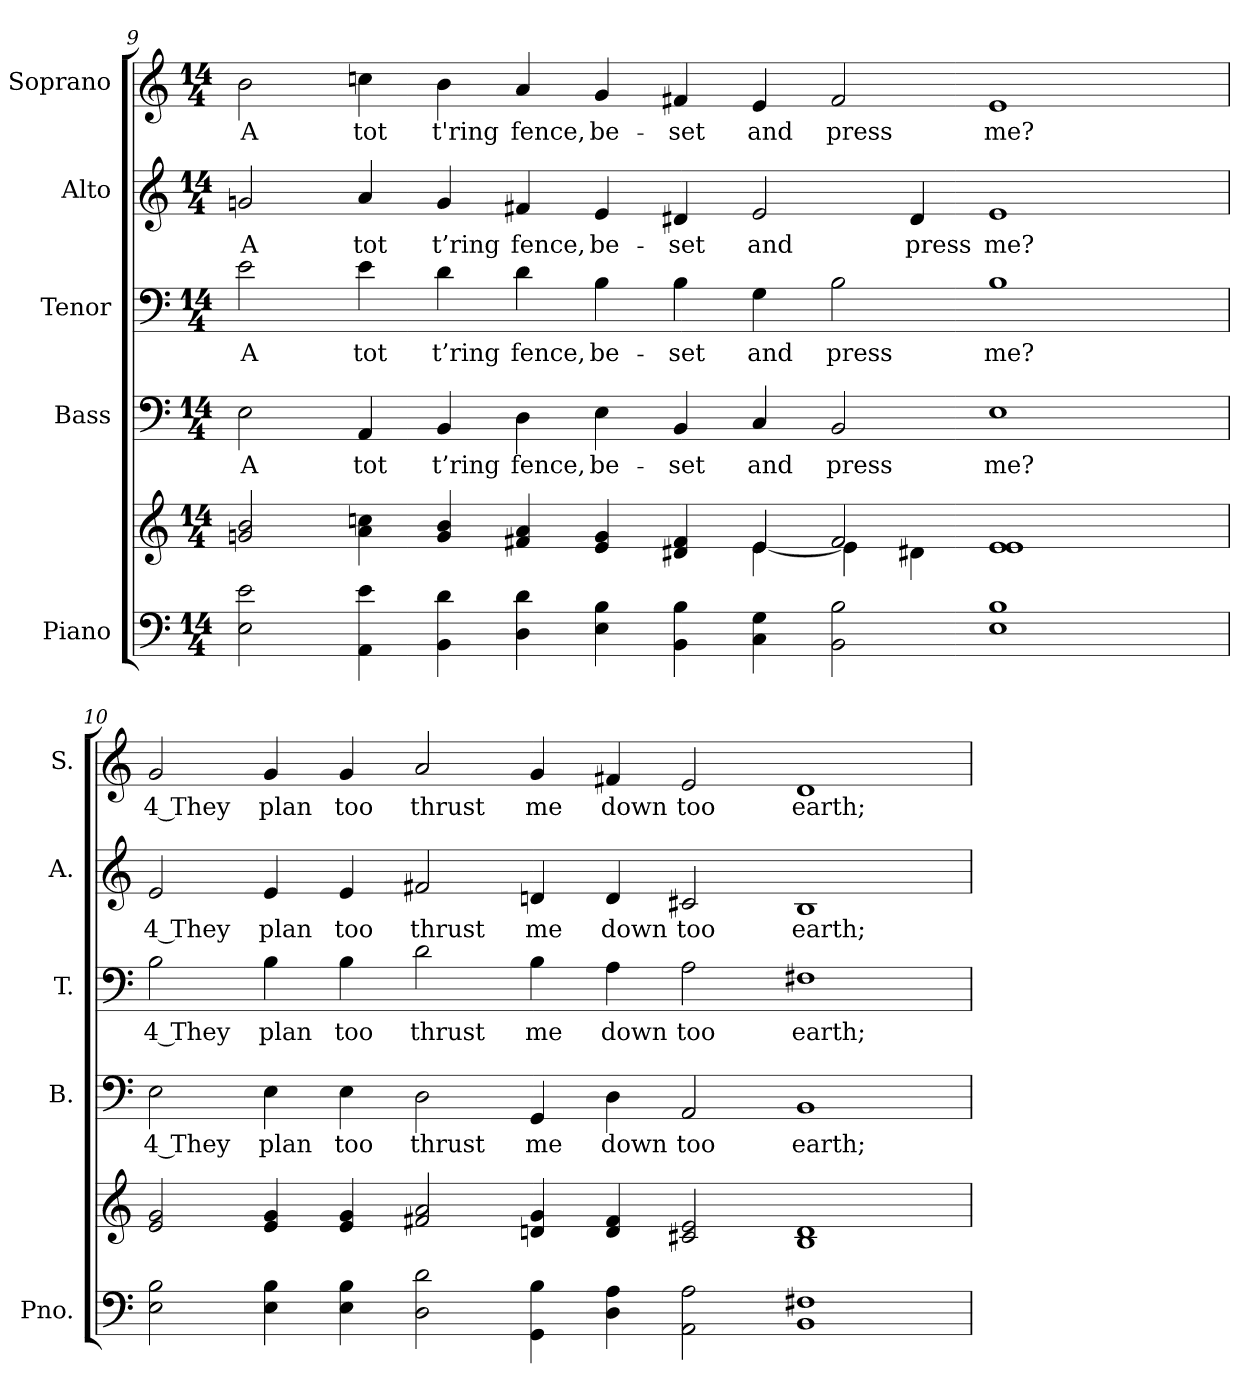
**kern	**kern	**kern	**text	**kern	**text	**kern	**text	**kern	**text
*part5	*part5	*part4	*part4	*part3	*part3	*part2	*part2	*part1	*part1
*staff6	*staff5	*staff4	*staff4	*staff3	*staff3	*staff2	*staff2	*staff1	*staff1
*I"Piano	*	*I"Bass	*	*I"Tenor	*	*I"Alto	*	*I"Soprano	*
*I'Pno.	*	*I'B.	*	*I'T.	*	*I'A.	*	*I'S.	*
!!LO:PB:g=z
*clefF4	*clefG2	*clefF4	*	*clefF4	*	*clefG2	*	*clefG2	*
*k[]	*k[]	*k[]	*	*k[]	*	*k[]	*	*k[]	*
*C:	*C:	*C:	*	*C:	*	*C:	*	*C:	*
*M14/4	*M14/4	*M14/4	*	*M14/4	*	*M14/4	*	*M14/4	*
=9	=9	=9	=9	=9	=9	=9	=9	=9	=9
*	*^	*	*	*	*	*	*	*	*
!	!	!	!	!LO:LY:b:color=#000000	!	!	!	!	!	!
!	!	!	!	!	!	!LO:LY:b:color=#000000	!	!	!	!
!	!	!	!	!	!	!	!	!LO:LY:b:color=#000000	!	!
!	!	!	!	!	!	!	!	!	!	!LO:LY:b:color=#000000
2Ei\ 2ei	2gni/ 2bi	1ryy	2Ei\	A	2ei\	A	2gni/	A	2bi\	A
!	!	!	!	!LO:LY:b:color=#000000	!	!	!	!	!	!
!	!	!	!	!	!	!LO:LY:b:color=#000000	!	!	!	!
!	!	!	!	!	!	!	!	!LO:LY:b:color=#000000	!	!
!	!	!	!	!	!	!	!	!	!	!LO:LY:b:color=#000000
4AAi\ 4ei	4ai\ 4ccni	.	4AAi/	tot	4ei\	tot	4ai/	tot	4ccni\	tot
!	!	!	!	!LO:LY:b:color=#000000	!	!	!	!	!	!
!	!	!	!	!	!	!LO:LY:b:color=#000000	!	!	!	!
!	!	!	!	!	!	!	!	!LO:LY:b:color=#000000	!	!
!	!	!	!	!	!	!	!	!	!	!LO:LY:b:color=#000000
4BBi\ 4di	4gi/ 4bi	.	4BBi/	t’ring	4di\	t’ring	4gi/	t’ring	4bi\	t'ring
!	!	!	!	!LO:LY:b:color=#000000	!	!	!	!	!	!
!	!	!	!	!	!	!LO:LY:b:color=#000000	!	!	!	!
!	!	!	!	!	!	!	!	!LO:LY:b:color=#000000	!	!
!	!	!	!	!	!	!	!	!	!	!LO:LY:b:color=#000000
4Di\ 4di	4f#Xi/ 4ai	2ryy	4Di\	fence,	4di\	fence,	4f#Xi/	fence,	4ai/	fence,
!	!	!	!	!LO:LY:b:color=#000000	!	!	!	!	!	!
!	!	!	!	!	!	!LO:LY:b:color=#000000	!	!	!	!
!	!	!	!	!	!	!	!	!LO:LY:b:color=#000000	!	!
!	!	!	!	!	!	!	!	!	!	!LO:LY:b:color=#000000
4Ei\ 4Bi	4ei/ 4gi	.	4Ei\	be-	4Bi\	be-	4ei/	be-	4gi/	be-
!	!	!	!	!LO:LY:b:color=#000000	!	!	!	!	!	!
!	!	!	!	!	!	!LO:LY:b:color=#000000	!	!	!	!
!	!	!	!	!	!	!	!	!LO:LY:b:color=#000000	!	!
!	!	!	!	!	!	!	!	!	!	!LO:LY:b:color=#000000
4BBi\ 4Bi	4d#Xi/ 4f#i	4ryy	4BBi/	-set	4Bi\	-set	4d#Xi/	-set	4f#Xi/	-set
!	!	!	!	!LO:LY:b:color=#000000	!	!	!	!	!	!
!	!	!	!	!	!	!LO:LY:b:color=#000000	!	!	!	!
!	!	!	!	!	!	!	!	!LO:LY:b:color=#000000	!	!
!	!	!	!	!	!	!	!	!	!	!LO:LY:b:color=#000000
4Ci\ 4Gi	4ei/	[<4ei\	4Ci/	and	4Gi\	and	2ei/	and	4ei/	and
!	!	!	!	!LO:LY:b:color=#000000	!	!	!	!	!	!
!	!	!	!	!	!	!LO:LY:b:color=#000000	!	!	!	!
!	!	!	!	!	!	!	!	!	!	!LO:LY:b:color=#000000
2BBi\ 2Bi	2f#i/	4ei\]	2BBi/	press	2Bi\	press	.	.	2f#i/	press
!	!	!	!	!	!	!	!	!LO:LY:b:color=#000000	!	!
.	.	4d#Xi\	.	.	.	.	4d#i/	press	.	.
!	!	!	!	!LO:LY:b:color=#000000	!	!	!	!	!	!
!	!	!	!	!	!	!LO:LY:b:color=#000000	!	!	!	!
!	!	!	!	!	!	!	!	!LO:LY:b:color=#000000	!	!
!	!	!	!	!	!	!	!	!	!	!LO:LY:b:color=#000000
1Ei 1Bi	1ei 1ei	2ryy	1Ei	me?	1Bi	me?	1ei	me?	1ei	me?
.	.	2ryy	.	.	.	.	.	.	.	.
*	*v	*v	*	*	*	*	*	*	*	*
=10	=10	=10	=10	=10	=10	=10	=10	=10	=10
*	*^	*	*	*	*	*	*	*	*
!	!	!	!	!LO:LY:b:color=#000000	!	!	!	!	!	!
*	*v	*v	*	*	*	*	*	*	*	*
*	*^	*	*	*	*	*	*	*	*
!	!	!	!	!	!	!LO:LY:b:color=#000000	!	!	!	!
*	*v	*v	*	*	*	*	*	*	*	*
*	*^	*	*	*	*	*	*	*	*
!	!	!	!	!	!	!	!	!LO:LY:b:color=#000000	!	!
*	*v	*v	*	*	*	*	*	*	*	*
*	*^	*	*	*	*	*	*	*	*
!	!	!	!	!	!	!	!	!	!	!LO:LY:b:color=#000000
*	*v	*v	*	*	*	*	*	*	*	*
2Ei\ 2Bi	2ei/ 2gi	2Ei\	4 They	2Bi\	4 They	2ei/	4 They	2gi/	4 They
!	!	!	!LO:LY:b:color=#000000	!	!	!	!	!	!
!	!	!	!	!	!LO:LY:b:color=#000000	!	!	!	!
!	!	!	!	!	!	!	!LO:LY:b:color=#000000	!	!
!	!	!	!	!	!	!	!	!	!LO:LY:b:color=#000000
4Ei\ 4Bi	4ei/ 4gi	4Ei\	plan	4Bi\	plan	4ei/	plan	4gi/	plan
!	!	!	!LO:LY:b:color=#000000	!	!	!	!	!	!
!	!	!	!	!	!LO:LY:b:color=#000000	!	!	!	!
!	!	!	!	!	!	!	!LO:LY:b:color=#000000	!	!
!	!	!	!	!	!	!	!	!	!LO:LY:b:color=#000000
4Ei\ 4Bi	4ei/ 4gi	4Ei\	too	4Bi\	too	4ei/	too	4gi/	too
!	!	!	!LO:LY:b:color=#000000	!	!	!	!	!	!
!	!	!	!	!	!LO:LY:b:color=#000000	!	!	!	!
!	!	!	!	!	!	!	!LO:LY:b:color=#000000	!	!
!	!	!	!	!	!	!	!	!	!LO:LY:b:color=#000000
2Di\ 2di	2f#Xi/ 2ai	2Di\	thrust	2di\	thrust	2f#Xi/	thrust	2ai/	thrust
!	!	!	!LO:LY:b:color=#000000	!	!	!	!	!	!
!	!	!	!	!	!LO:LY:b:color=#000000	!	!	!	!
!	!	!	!	!	!	!	!LO:LY:b:color=#000000	!	!
!	!	!	!	!	!	!	!	!	!LO:LY:b:color=#000000
4GGi\ 4Bi	4dni/ 4gi	4GGi/	me	4Bi\	me	4dni/	me	4gi/	me
!	!	!	!LO:LY:b:color=#000000	!	!	!	!	!	!
!	!	!	!	!	!LO:LY:b:color=#000000	!	!	!	!
!	!	!	!	!	!	!	!LO:LY:b:color=#000000	!	!
!	!	!	!	!	!	!	!	!	!LO:LY:b:color=#000000
4Di\ 4Ai	4di/ 4f#i	4Di\	down	4Ai\	down	4di/	down	4f#Xi/	down
!	!	!	!LO:LY:b:color=#000000	!	!	!	!	!	!
!	!	!	!	!	!LO:LY:b:color=#000000	!	!	!	!
!	!	!	!	!	!	!	!LO:LY:b:color=#000000	!	!
!	!	!	!	!	!	!	!	!	!LO:LY:b:color=#000000
2AAi\ 2Ai	2c#Xi/ 2ei	2AAi/	too	2Ai\	too	2c#Xi/	too	2ei/	too
!	!	!	!LO:LY:b:color=#000000	!	!	!	!	!	!
!	!	!	!	!	!LO:LY:b:color=#000000	!	!	!	!
!	!	!	!	!	!	!	!LO:LY:b:color=#000000	!	!
!	!	!	!	!	!	!	!	!	!LO:LY:b:color=#000000
1BBi 1F#Xi	1Bi 1di	1BBi	earth;	1F#Xi	earth;	1Bi	earth;	1di	earth;
=	=	=	=	=	=	=	=	=	=
*-	*-	*-	*-	*-	*-	*-	*-	*-	*-
